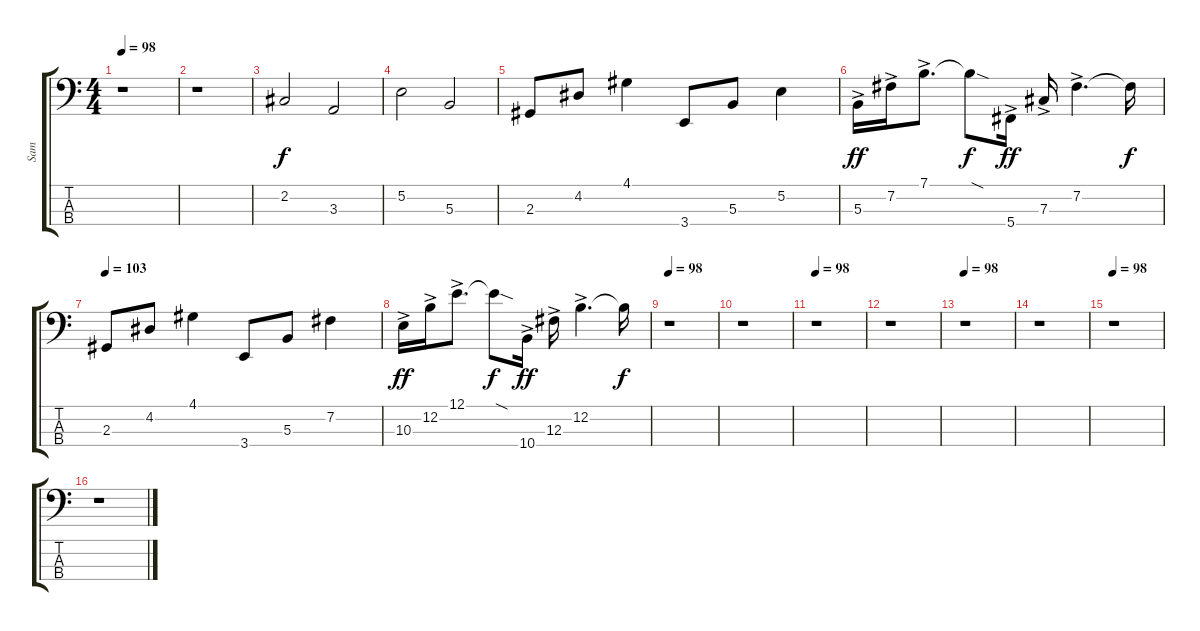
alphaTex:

\track ("Sam" "Sam") {instrument electricbassfinger}
\staff {score tabs}
\tuning (E2 B1 Gb1 Db1) {hide}
\ts (4 4)
\tempo 98
\clef f4
\ks c
r.1{dy fff} |
r.1 |
2.2.2{dy f} 3.3.2 |
5.2.2 5.3.2 |
2.3.8 4.2.8 4.1.4 3.4.8 5.3.8 5.2.4 |
5.3{ac}.16{dy ff} 7.2{ac}.16 7.1{ac}.8{d} 7.1{sod t}.8{dy f} 5.4{ac}.16{dy ff} 7.3{ac}.16 7.2{ac}.4{d} 7.2{t}.16{dy f} |
\tempo 103
2.3.8 4.2.8 4.1.4 3.4.8 5.3.8 7.2.4 |
10.3{ac}.16{dy ff} 12.2{ac}.16 12.1{ac}.8{d} 12.1{sod t}.8{dy f} 10.4{ac}.16{dy ff} 12.3{ac}.16 12.2{ac}.4{d} 12.2{t}.16{dy f} |
\tempo 98
r.1 |
r.1 |
\tempo 98
r.1 |
r.1 |
\tempo 98
r.1 |
r.1 |
\tempo 98
r.1 |
r.1
